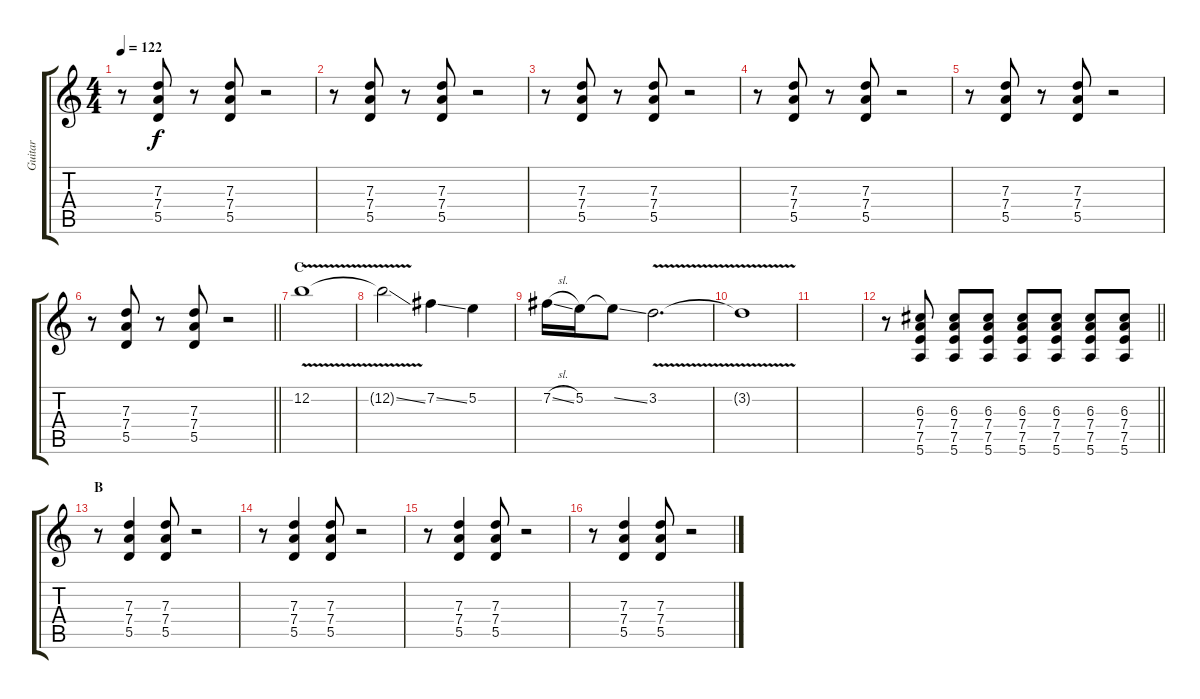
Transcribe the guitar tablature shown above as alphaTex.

\track ("Guitar" "Guitar") {instrument distortionguitar}
\staff {score tabs}
\tuning (E4 B3 G3 D3 A2 E2) {hide}
\ts (4 4)
\tempo 122
\clef g2
\ks c
r.8{dy f} (7.3 7.4 5.5).8 r.8 (7.3 7.4 5.5).8 r.2 |
r.8 (7.3 7.4 5.5).8 r.8 (7.3 7.4 5.5).8 r.2 |
r.8 (7.3 7.4 5.5).8 r.8 (7.3 7.4 5.5).8 r.2 |
r.8 (7.3 7.4 5.5).8 r.8 (7.3 7.4 5.5).8 r.2 |
r.8 (7.3 7.4 5.5).8 r.8 (7.3 7.4 5.5).8 r.2 |
\barLineRight lightlight
r.8 (7.3 7.4 5.5).8 r.8 (7.3 7.4 5.5).8 r.2 |
\section ("" "C")
12.2{v}.1 |
12.2{ss t}.2 7.2{ss}.4 5.2.4 |
7.2{sl}.16 5.2.16 5.2{ss t}.8 3.2{v}.2{d} |
3.2{t}.1 |
|
\barLineRight lightlight
r.8 (6.3 7.4 7.5 5.6).8 (6.3 7.4 7.5 5.6).8 (6.3 7.4 7.5 5.6).8 (6.3 7.4 7.5 5.6).8 (6.3 7.4 7.5 5.6).8 (6.3 7.4 7.5 5.6).8 (6.3 7.4 7.5 5.6).8 |
\section ("" "B")
r.8 (7.3 7.4 5.5).4 (7.3 7.4 5.5).8 r.2 |
r.8 (7.3 7.4 5.5).4 (7.3 7.4 5.5).8 r.2 |
r.8 (7.3 7.4 5.5).4 (7.3 7.4 5.5).8 r.2 |
r.8 (7.3 7.4 5.5).4 (7.3 7.4 5.5).8 r.2
